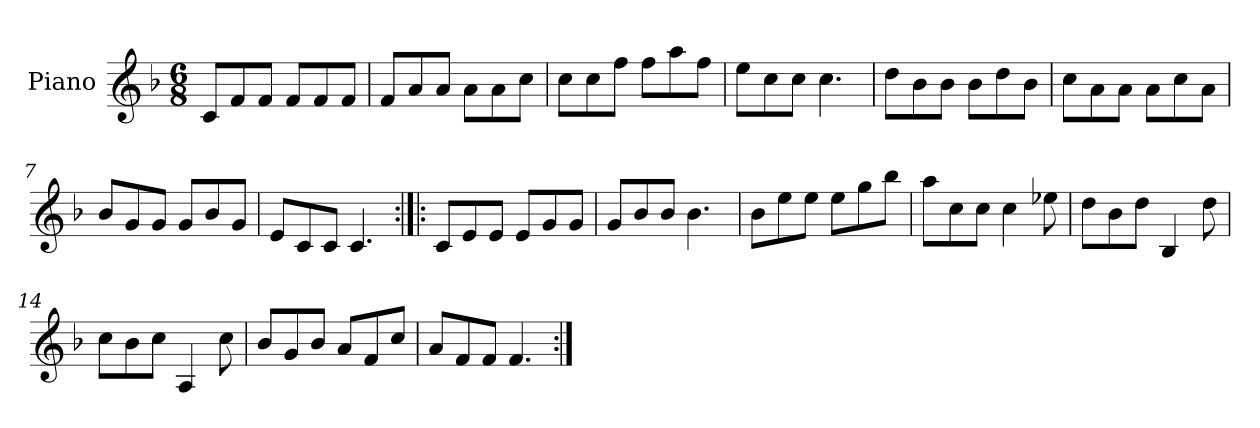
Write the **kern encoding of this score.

**kern
*part1
*staff1
*I"Piano
*I'Pno.
*clefG2
*k[b-]
*M6/8
=1
8c/L
8f/
8f/J
8f/L
8f/
8f/J
=2
8f/L
8a/
8a/J
8a\L
8a\
8cc\J
=3
8cc\L
8cc\
8ff\J
8ff\L
8aa\
8ff\J
=4
8ee\L
8cc\
8cc\J
4.cc\
=5
8dd\L
8b-\
8b-\J
8b-\L
8dd\
8b-\J
=6
8cc\L
8a\
8a\J
8a\L
8cc\
8a\J
=7
8b-/L
8g/
8g/J
8g/L
8b-/
8g/J
=8
8e/L
8c/
8c/J
4.c/
=9:|!|:
8c/L
8e/
8e/J
8e/L
8g/
8g/J
=10
8g/L
8b-/
8b-/J
4.b-\
=11
8b-\L
8ee\
8ee\J
8ee\L
8gg\
8bb-\J
=12
8aa\L
8cc\
8cc\J
4cc\
8ee-X\
=13
8dd\L
8b-\
8dd\J
4B-/
8dd\
=14
8cc\L
8b-\
8cc\J
4A/
8cc\
=15
8b-/L
8g/
8b-/J
8a/L
8f/
8cc/J
=16
8a/L
8f/
8f/J
4.f/
=:|!
*-
